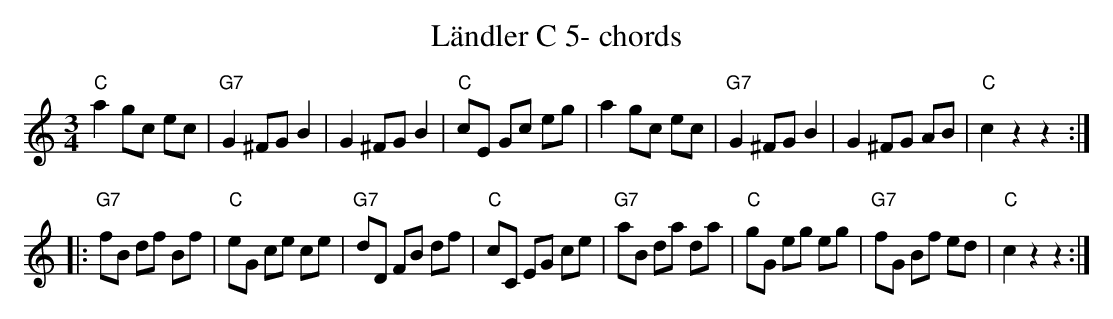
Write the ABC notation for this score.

X:1
T:Ländler C 5- chords
M:3/4
L:1/8
K:Cmaj%%MIDI gchordon
"C"a2 gc ec | "G7"G2 ^FG B2 | G2 ^FG B2 | "C" cE Gc eg | a2 gc ec | "G7"G2 ^FG B2 | G2 ^FG AB | "C"c2 z2z2 ::
"G7"fB df Bf | "C"eG ce ce | "G7"dD FB df | "C"cC EG ce | "G7"aB da da | "C"gG eg eg | "G7"fG Bf ed | "C"c2 z2z2 :|
